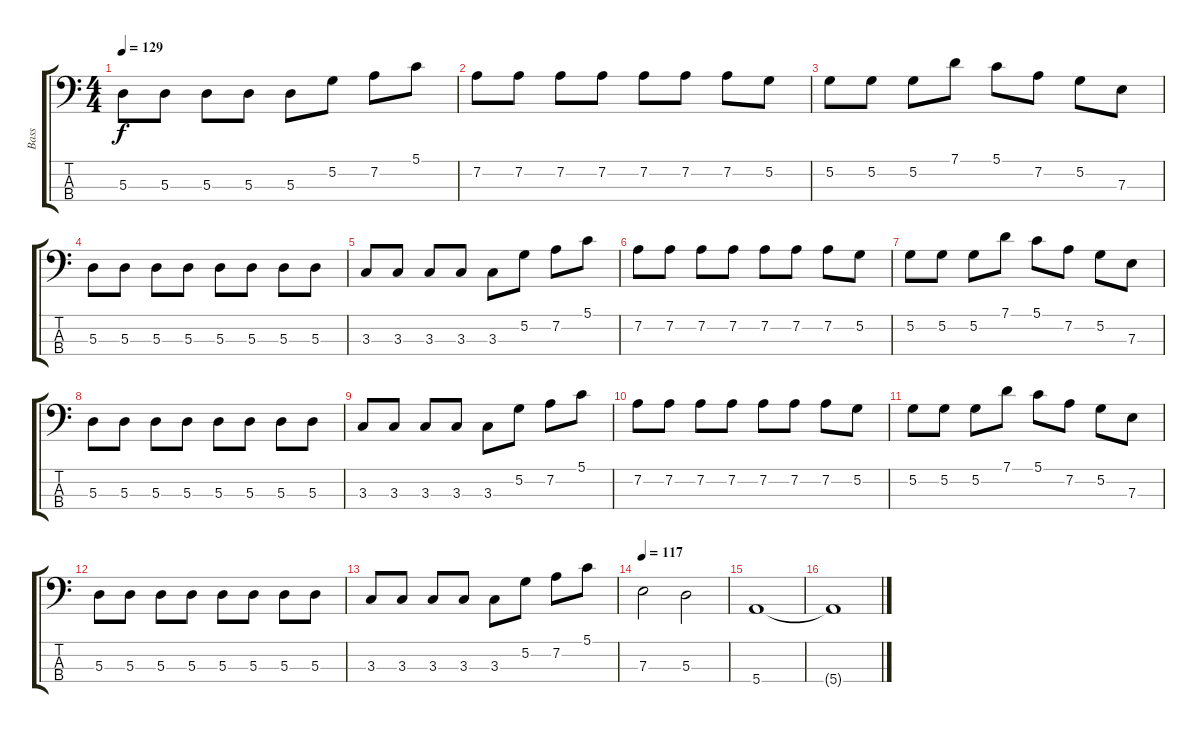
\track ("Bass" "Bass") {instrument electricbasspick}
\staff {score tabs}
\tuning (G2 D2 A1 E1) {hide}
\ts (4 4)
\tempo 129
\clef f4
\ks c
5.3.8{dy f} 5.3.8 5.3.8 5.3.8 5.3.8 5.2.8 7.2.8 5.1.8 |
7.2.8 7.2.8 7.2.8 7.2.8 7.2.8 7.2.8 7.2.8 5.2.8 |
5.2.8 5.2.8 5.2.8 7.1.8 5.1.8 7.2.8 5.2.8 7.3.8 |
5.3.8 5.3.8 5.3.8 5.3.8 5.3.8 5.3.8 5.3.8 5.3.8 |
3.3.8 3.3.8 3.3.8 3.3.8 3.3.8 5.2.8 7.2.8 5.1.8 |
7.2.8 7.2.8 7.2.8 7.2.8 7.2.8 7.2.8 7.2.8 5.2.8 |
5.2.8 5.2.8 5.2.8 7.1.8 5.1.8 7.2.8 5.2.8 7.3.8 |
5.3.8 5.3.8 5.3.8 5.3.8 5.3.8 5.3.8 5.3.8 5.3.8 |
3.3.8 3.3.8 3.3.8 3.3.8 3.3.8 5.2.8 7.2.8 5.1.8 |
7.2.8 7.2.8 7.2.8 7.2.8 7.2.8 7.2.8 7.2.8 5.2.8 |
5.2.8 5.2.8 5.2.8 7.1.8 5.1.8 7.2.8 5.2.8 7.3.8 |
5.3.8 5.3.8 5.3.8 5.3.8 5.3.8 5.3.8 5.3.8 5.3.8 |
3.3.8 3.3.8 3.3.8 3.3.8 3.3.8 5.2.8 7.2.8 5.1.8 |
\tempo 117
7.3.2 5.3.2 |
5.4.1 |
5.4{t}.1
